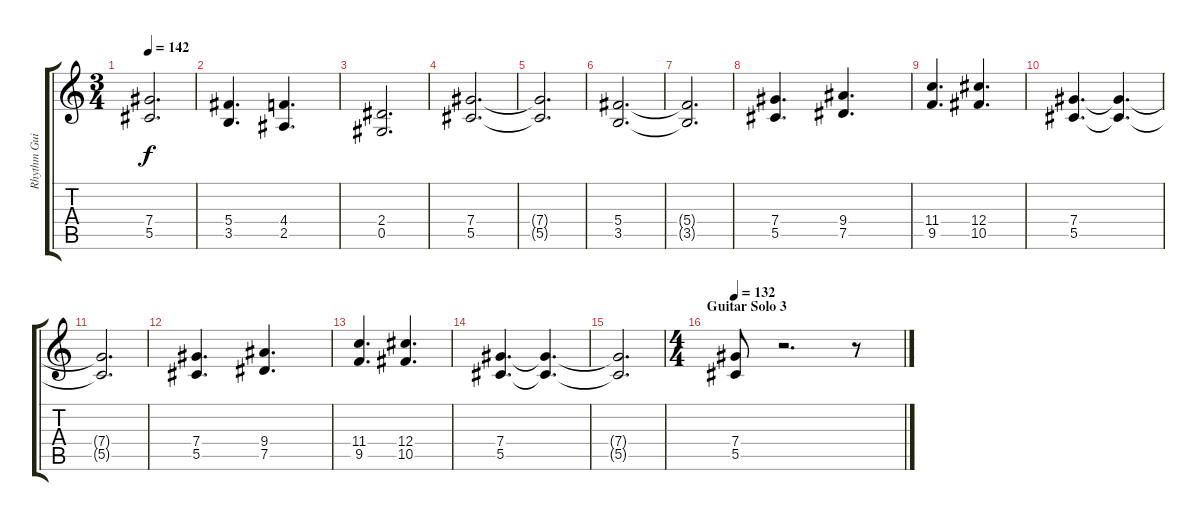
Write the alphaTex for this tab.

\track ("Rhythm Guitar" "Rhythm Gui") {instrument distortionguitar}
\staff {score tabs}
\tuning (Eb4 Bb3 Gb3 Db3 Ab2 Eb2) {hide}
\ts (3 4)
\tempo 142
\clef g2
\ks c
(7.4{t} 5.5{t}).2{d dy f} |
(5.4 3.5).4{d} (4.4 2.5).4{d} |
(2.4 0.5).2{d} |
(7.4 5.5).2{d} |
(7.4{t} 5.5{t}).2{d} |
(5.4 3.5).2{d} |
(5.4{t} 3.5{t}).2{d} |
(7.4 5.5).4{d} (9.4 7.5).4{d} |
(11.4 9.5).4{d} (12.4 10.5).4{d} |
(7.4 5.5).4{d} (7.4{t} 5.5{t}).4{d} |
(7.4{t} 5.5{t}).2{d} |
(7.4 5.5).4{d} (9.4 7.5).4{d} |
(11.4 9.5).4{d} (12.4 10.5).4{d} |
(7.4 5.5).4{d} (7.4{t} 5.5{t}).4{d} |
(7.4{t} 5.5{t}).2{d} |
\ts (4 4)
\section ("" "Guitar Solo 3")
\tempo 132
(7.4 5.5).8{volume 16 balance 8} r.2{d} r.8
